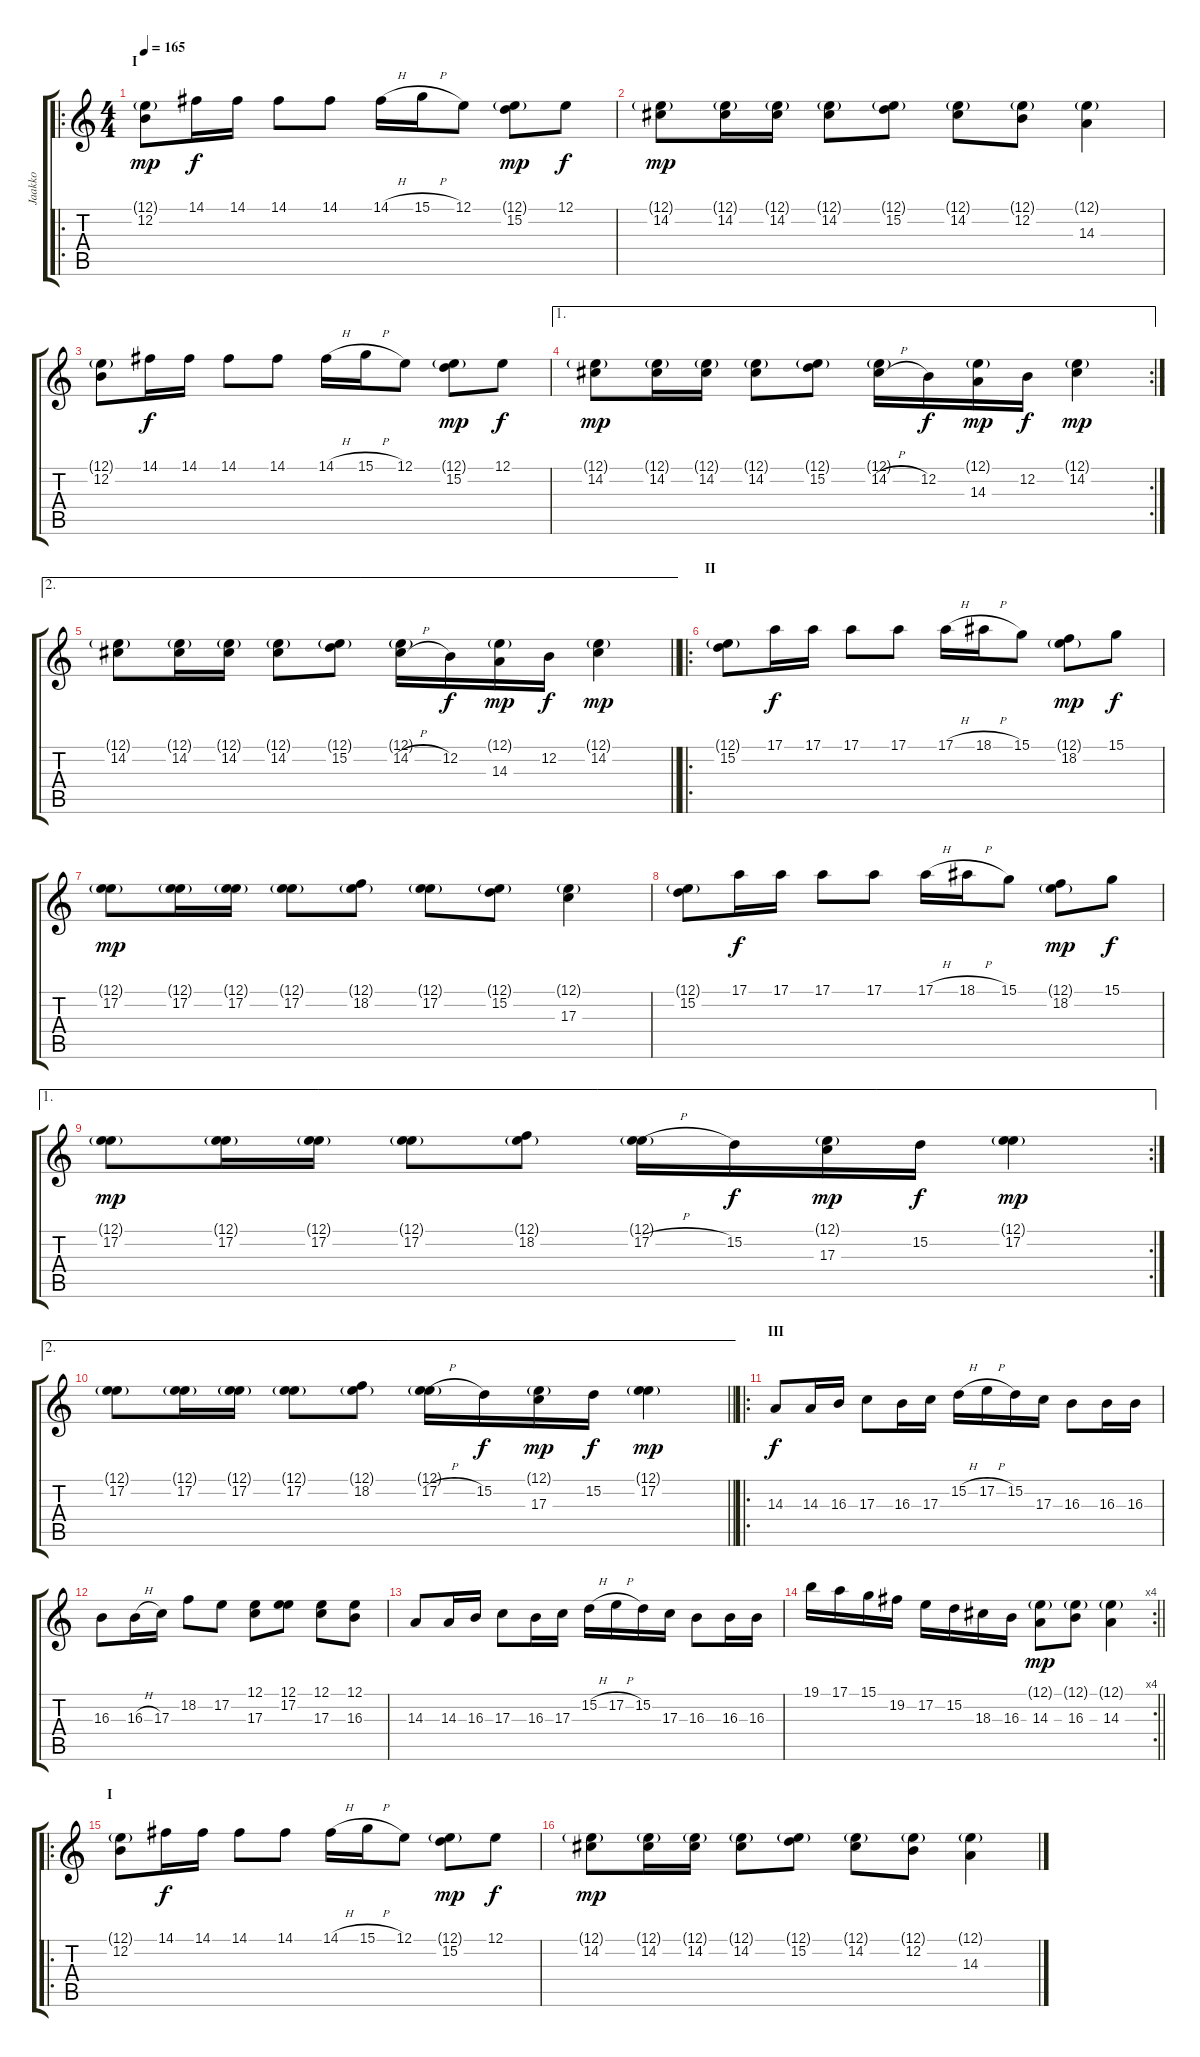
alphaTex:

\track ("Jaakko" "Jaakko") {instrument violin}
\staff {score tabs}
\tuning (E4 B3 G3 D3 A2 E2) {hide}
\ro
\ts (4 4)
\section ("" "I")
\tempo 165
\clef g2
\ks c
(12.1{g} 12.2).8{dy mp instrument violin} 14.1.16{dy f} 14.1.16 14.1.8 14.1.8 14.1{h}.16 15.1{h}.16 12.1.8 (12.1{g} 15.2).8{dy mp} 12.1.8{dy f} |
(12.1{g} 14.2).8{dy mp} (12.1{g} 14.2).16 (12.1{g} 14.2).16 (12.1{g} 14.2).8 (12.1{g} 15.2).8 (12.1{g} 14.2).8 (12.1{g} 12.2).8 (12.1{g} 14.3).4 |
(12.1{g} 12.2).8 14.1.16{dy f} 14.1.16 14.1.8 14.1.8 14.1{h}.16 15.1{h}.16 12.1.8 (12.1{g} 15.2).8{dy mp} 12.1.8{dy f} |
\ae 1
\rc 2
(12.1{g} 14.2).8{dy mp} (12.1{g} 14.2).16 (12.1{g} 14.2).16 (12.1{g} 14.2).8 (12.1{g} 15.2).8 (12.1{g} 14.2{h}).16 12.2.16{dy f} (12.1{g} 14.3).16{dy mp} 12.2.16{dy f} (12.1{g} 14.2).4{dy mp} |
\ae 2
\barLineRight lightlight
(12.1{g} 14.2).8 (12.1{g} 14.2).16 (12.1{g} 14.2).16 (12.1{g} 14.2).8 (12.1{g} 15.2).8 (12.1{g} 14.2{h}).16 12.2.16{dy f} (12.1{g} 14.3).16{dy mp} 12.2.16{dy f} (12.1{g} 14.2).4{dy mp} |
\ro
\section ("" "II")
(12.1{g} 15.2).8 17.1.16{dy f} 17.1.16 17.1.8 17.1.8 17.1{h}.16 18.1{h}.16 15.1.8 (12.1{g} 18.2).8{dy mp} 15.1.8{dy f} |
(12.1{g} 17.2).8{dy mp} (12.1{g} 17.2).16 (12.1{g} 17.2).16 (12.1{g} 17.2).8 (12.1{g} 18.2).8 (12.1{g} 17.2).8 (12.1{g} 15.2).8 (12.1{g} 17.3).4 |
(12.1{g} 15.2).8 17.1.16{dy f} 17.1.16 17.1.8 17.1.8 17.1{h}.16 18.1{h}.16 15.1.8 (12.1{g} 18.2).8{dy mp} 15.1.8{dy f} |
\ae 1
\rc 2
(12.1{g} 17.2).8{dy mp} (12.1{g} 17.2).16 (12.1{g} 17.2).16 (12.1{g} 17.2).8 (12.1{g} 18.2).8 (12.1{g} 17.2{h}).16 15.2.16{dy f} (12.1{g} 17.3).16{dy mp} 15.2.16{dy f} (12.1{g} 17.2).4{dy mp} |
\ae 2
\barLineRight lightlight
(12.1{g} 17.2).8 (12.1{g} 17.2).16 (12.1{g} 17.2).16 (12.1{g} 17.2).8 (12.1{g} 18.2).8 (12.1{g} 17.2{h}).16 15.2.16{dy f} (12.1{g} 17.3).16{dy mp} 15.2.16{dy f} (12.1{g} 17.2).4{dy mp} |
\ro
\section ("" "III")
14.3.8{dy f} 14.3.16 16.3.16 17.3.8 16.3.16 17.3.16 15.2{h}.16 17.2{h}.16 15.2.16 17.3.16 16.3.8 16.3.16 16.3.16 |
16.3.8 16.3{h}.16 17.3.16 18.2.8 17.2.8 (12.1 17.3).8 (12.1 17.2).8 (12.1 17.3).8 (12.1 16.3).8 |
14.3.8 14.3.16 16.3.16 17.3.8 16.3.16 17.3.16 15.2{h}.16 17.2{h}.16 15.2.16 17.3.16 16.3.8 16.3.16 16.3.16 |
\rc 4
\barLineRight lightlight
19.1.16 17.1.16 15.1.16 19.2.16 17.2.16 15.2.16 18.3.16 16.3.16 (12.1{g} 14.3).8{dy mp} (12.1{g} 16.3).8 (12.1{g} 14.3).4 |
\ro
\section ("" "I")
(12.1{g} 12.2).8 14.1.16{dy f} 14.1.16 14.1.8 14.1.8 14.1{h}.16 15.1{h}.16 12.1.8 (12.1{g} 15.2).8{dy mp} 12.1.8{dy f} |
(12.1{g} 14.2).8{dy mp} (12.1{g} 14.2).16 (12.1{g} 14.2).16 (12.1{g} 14.2).8 (12.1{g} 15.2).8 (12.1{g} 14.2).8 (12.1{g} 12.2).8 (12.1{g} 14.3).4
